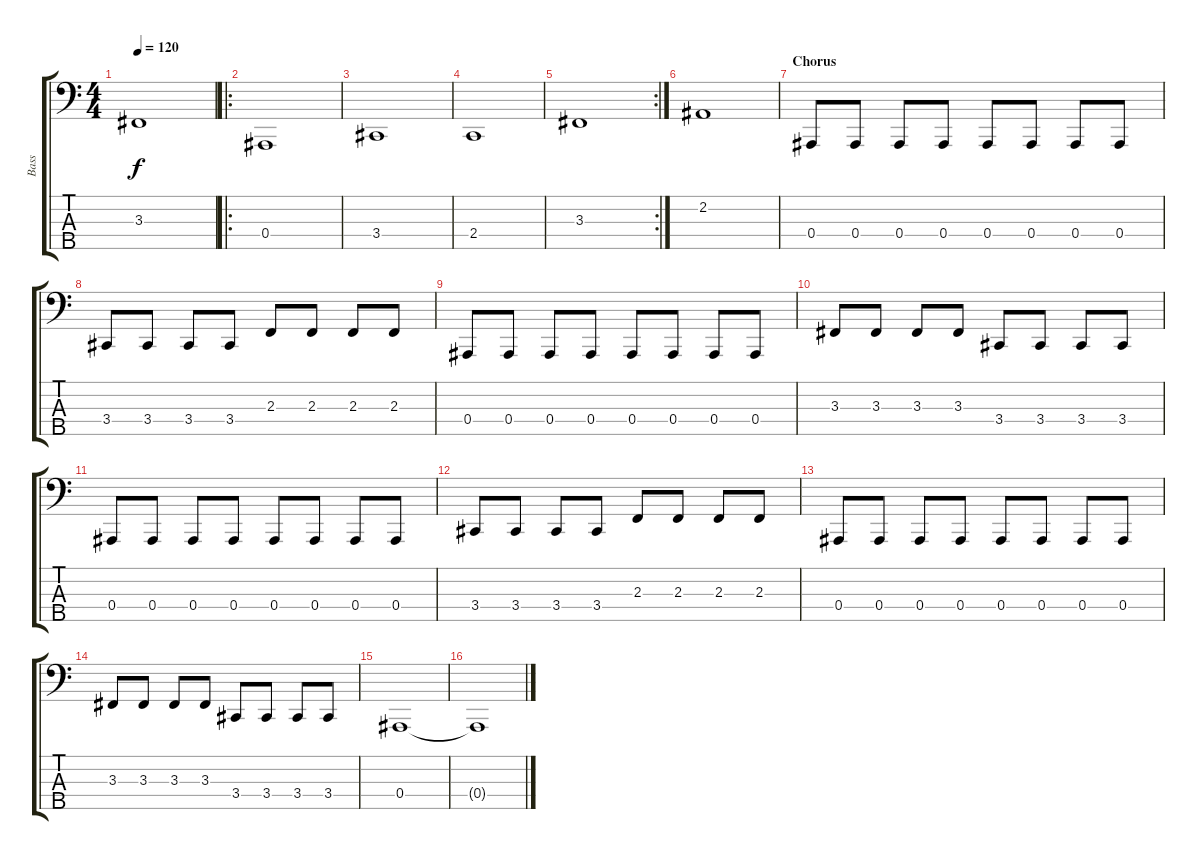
\track ("Bass" "Bass") {instrument electricbassfinger}
\staff {score tabs}
\tuning (Db2 Ab1 Eb1 Bb0 F0) {hide}
\ts (4 4)
\tempo 120
\clef f4
\ks c
3.3.1{dy f} |
\ro
0.4.1 |
3.4.1 |
2.4.1 |
\rc 2
3.3.1 |
2.2.1 |
\section ("" "Chorus")
0.4.8 0.4.8 0.4.8 0.4.8 0.4.8 0.4.8 0.4.8 0.4.8 |
3.4.8 3.4.8 3.4.8 3.4.8 2.3.8 2.3.8 2.3.8 2.3.8 |
0.4.8 0.4.8 0.4.8 0.4.8 0.4.8 0.4.8 0.4.8 0.4.8 |
3.3.8 3.3.8 3.3.8 3.3.8 3.4.8 3.4.8 3.4.8 3.4.8 |
0.4.8 0.4.8 0.4.8 0.4.8 0.4.8 0.4.8 0.4.8 0.4.8 |
3.4.8 3.4.8 3.4.8 3.4.8 2.3.8 2.3.8 2.3.8 2.3.8 |
0.4.8 0.4.8 0.4.8 0.4.8 0.4.8 0.4.8 0.4.8 0.4.8 |
3.3.8 3.3.8 3.3.8 3.3.8 3.4.8 3.4.8 3.4.8 3.4.8 |
0.4.1 |
0.4{t}.1{volume 0}
